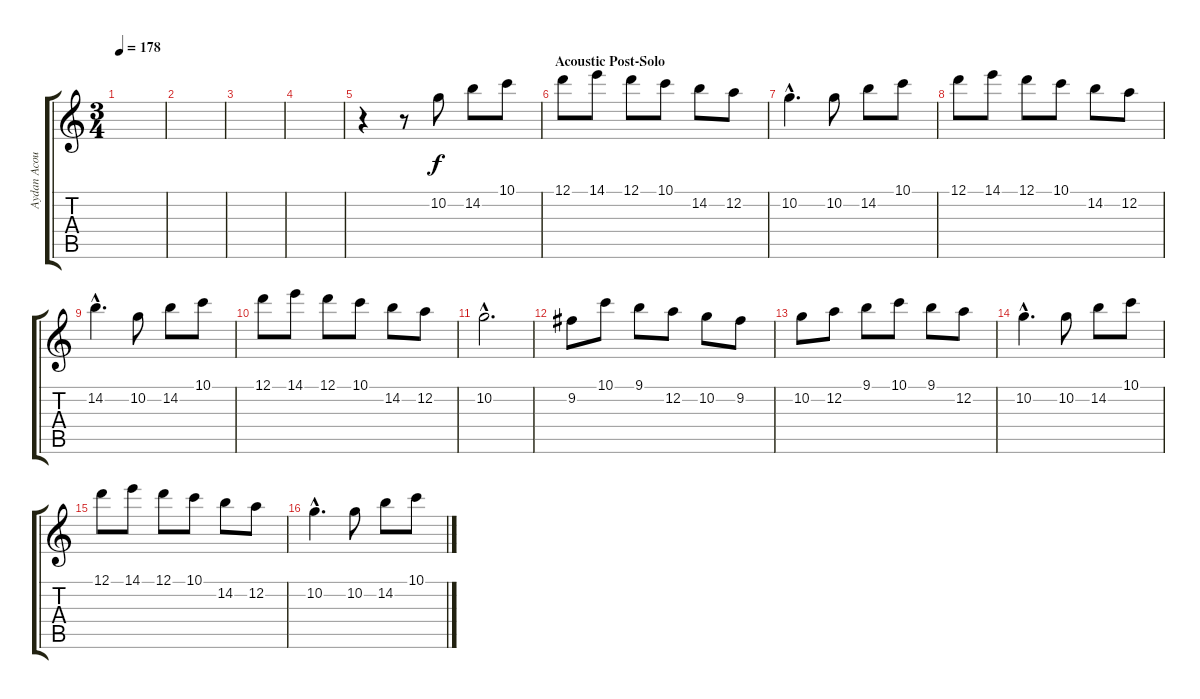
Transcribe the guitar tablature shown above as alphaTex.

\track ("Aydan Acoustic Harmony" "Aydan Acou") {instrument acousticguitarsteel}
\staff {score tabs}
\tuning (D4 A3 F3 C3 G2 D2) {hide}
\ts (3 4)
\tempo 178
\clef g2
\ks c
|
|
|
|
r.4 r.8 10.2.8 14.2.8 10.1.8 |
\section ("" "Acoustic Post-Solo")
12.1.8 14.1.8 12.1.8 10.1.8 14.2.8 12.2.8 |
10.2{hac}.4{d} 10.2.8 14.2.8 10.1.8 |
12.1.8 14.1.8 12.1.8 10.1.8 14.2.8 12.2.8 |
14.2{hac}.4{d} 10.2.8 14.2.8 10.1.8 |
12.1.8 14.1.8 12.1.8 10.1.8 14.2.8 12.2.8 |
10.2{hac}.2{d} |
9.2.8 10.1.8 9.1.8 12.2.8 10.2.8 9.2.8 |
10.2.8 12.2.8 9.1.8 10.1.8 9.1.8 12.2.8 |
10.2{hac}.4{d} 10.2.8 14.2.8 10.1.8 |
12.1.8 14.1.8 12.1.8 10.1.8 14.2.8 12.2.8 |
10.2{hac}.4{d} 10.2.8 14.2.8 10.1.8
